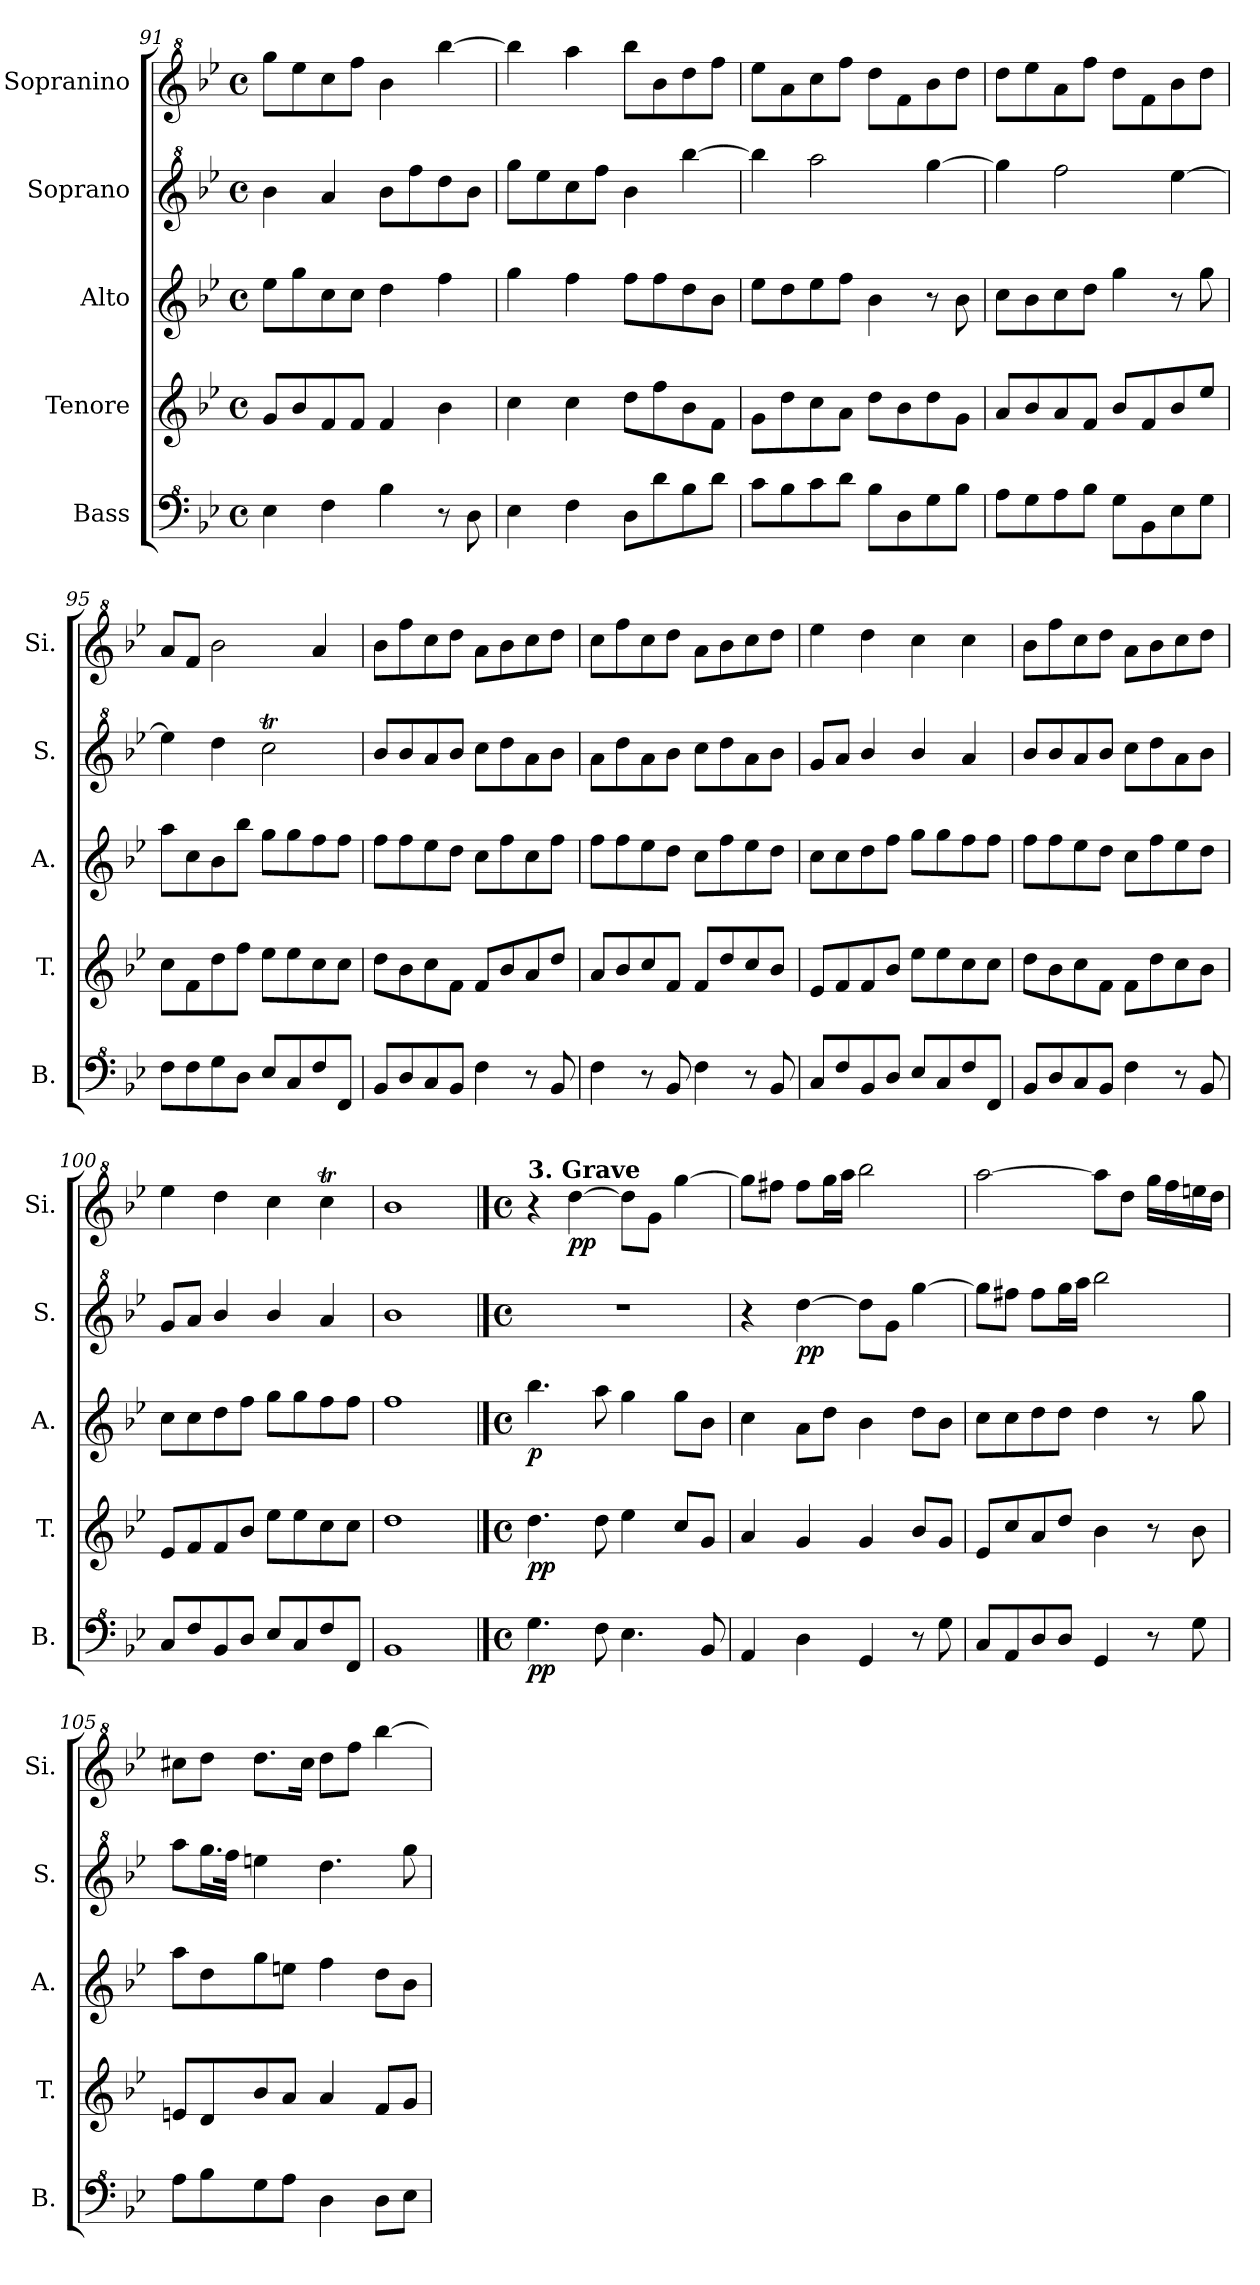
**kern	**dynam	**kern	**dynam	**kern	**dynam	**kern	**dynam	**kern	**dynam
*part5	*part5	*part4	*part4	*part3	*part3	*part2	*part2	*part1	*part1
*staff5	*staff5	*staff4	*staff4	*staff3	*staff3	*staff2	*staff2	*staff1	*staff1
*I"Bass	*	*I"Tenore	*	*I"Alto	*	*I"Soprano	*	*I"Sopranino	*
*I'B.	*	*I'T.	*	*I'A.	*	*I'S.	*	*I'Si.	*
*clefF^4	*	*clefG2	*	*clefG2	*	*clefG^2	*	*clefG^2	*
*k[b-e-]	*	*k[b-e-]	*	*k[b-e-]	*	*k[b-e-]	*	*k[b-e-]	*
*M4/4	*	*M4/4	*	*M4/4	*	*M4/4	*	*M4/4	*
*met(c)	*	*met(c)	*	*met(c)	*	*met(c)	*	*met(c)	*
=91	=91	=91	=91	=91	=91	=91	=91	=91	=91
4e-\	.	8g/L	.	8ee-\L	.	4bb-\	.	8ggg\L	.
.	.	8b-/	.	8gg\	.	.	.	8eee-\	.
4f\	.	8f/	.	8cc\	.	4aa/	.	8ccc\	.
.	.	8f/J	.	8cc\J	.	.	.	8fff\J	.
4b-\	.	4f/	.	4dd\	.	8bb-\L	.	4bb-\	.
.	.	.	.	.	.	8fff\	.	.	.
8r	.	4b-\	.	4ff\	.	8ddd\	.	[4bbb-\	.
8d\	.	.	.	.	.	8bb-\J	.	.	.
!!LO:LB:g=z
=92	=92	=92	=92	=92	=92	=92	=92	=92	=92
4e-\	.	4cc\	.	4gg\	.	8ggg\L	.	4bbb-\]	.
.	.	.	.	.	.	8eee-\	.	.	.
4f\	.	4cc\	.	4ff\	.	8ccc\	.	4aaa\	.
.	.	.	.	.	.	8fff\J	.	.	.
8d\L	.	8dd\L	.	8ff\L	.	4bb-\	.	8bbb-\L	.
8dd\	.	8ff\	.	8ff\	.	.	.	8bb-\	.
8b-\	.	8b-\	.	8dd\	.	[4bbb-\	.	8ddd\	.
8dd\J	.	8f\J	.	8b-\J	.	.	.	8fff\J	.
=93	=93	=93	=93	=93	=93	=93	=93	=93	=93
8cc\L	.	8g\L	.	8ee-\L	.	4bbb-\]	.	8eee-\L	.
8b-\	.	8dd\	.	8dd\	.	.	.	8aa\	.
8cc\	.	8cc\	.	8ee-\	.	2aaa\	.	8ccc\	.
8dd\J	.	8a\J	.	8ff\J	.	.	.	8fff\J	.
8b-\L	.	8dd\L	.	4b-\	.	.	.	8ddd\L	.
8d\	.	8b-\	.	.	.	.	.	8ff\	.
8g\	.	8dd\	.	8r	.	[4ggg\	.	8bb-\	.
8b-\J	.	8g\J	.	8b-\	.	.	.	8ddd\J	.
=94	=94	=94	=94	=94	=94	=94	=94	=94	=94
8a\L	.	8a/L	.	8cc\L	.	4ggg\]	.	8ddd\L	.
8g\	.	8b-/	.	8b-\	.	.	.	8eee-\	.
8a\	.	8a/	.	8cc\	.	2fff\	.	8aa\	.
8b-\J	.	8f/J	.	8dd\J	.	.	.	8fff\J	.
8g\L	.	8b-/L	.	4gg\	.	.	.	8ddd\L	.
8B-\	.	8f/	.	.	.	.	.	8ff\	.
8e-\	.	8b-/	.	8r	.	[4eee-\	.	8bb-\	.
8g\J	.	8ee-/J	.	8gg\	.	.	.	8ddd\J	.
=95	=95	=95	=95	=95	=95	=95	=95	=95	=95
8f\L	.	8cc\L	.	8aa\L	.	4eee-\]	.	8aa/L	.
8f\	.	8f\	.	8cc\	.	.	.	8ff/J	.
8g\	.	8dd\	.	8b-\	.	4ddd\	.	2bb-\	.
8d\J	.	8ff\J	.	8bb-\J	.	.	.	.	.
8e-/L	.	8ee-\L	.	8gg\L	.	2cccT\	.	.	.
8c/	.	8ee-\	.	8gg\	.	.	.	.	.
8f/	.	8cc\	.	8ff\	.	.	.	4aa/	.
8F/J	.	8cc\J	.	8ff\J	.	.	.	.	.
=96	=96	=96	=96	=96	=96	=96	=96	=96	=96
8B-/L	.	8dd\L	.	8ff\L	.	8bb-/L	.	8bb-\L	.
8d/	.	8b-\	.	8ff\	.	8bb-/	.	8fff\	.
8c/	.	8cc\	.	8ee-\	.	8aa/	.	8ccc\	.
8B-/J	.	8f\J	.	8dd\J	.	8bb-/J	.	8ddd\J	.
4f\	.	8f/L	.	8cc\L	.	8ccc\L	.	8aa\L	.
.	.	8b-/	.	8ff\	.	8ddd\	.	8bb-\	.
8r	.	8a/	.	8cc\	.	8aa\	.	8ccc\	.
8B-/	.	8dd/J	.	8ff\J	.	8bb-\J	.	8ddd\J	.
=97	=97	=97	=97	=97	=97	=97	=97	=97	=97
4f\	.	8a/L	.	8ff\L	.	8aa\L	.	8ccc\L	.
.	.	8b-/	.	8ff\	.	8ddd\	.	8fff\	.
8r	.	8cc/	.	8ee-\	.	8aa\	.	8ccc\	.
8B-/	.	8f/J	.	8dd\J	.	8bb-\J	.	8ddd\J	.
4f\	.	8f/L	.	8cc\L	.	8ccc\L	.	8aa\L	.
.	.	8dd/	.	8ff\	.	8ddd\	.	8bb-\	.
8r	.	8cc/	.	8ee-\	.	8aa\	.	8ccc\	.
8B-/	.	8b-/J	.	8dd\J	.	8bb-\J	.	8ddd\J	.
=98	=98	=98	=98	=98	=98	=98	=98	=98	=98
8c/L	.	8e-/L	.	8cc\L	.	8gg/L	.	4eee-\	.
8f/	.	8f/	.	8cc\	.	8aa/J	.	.	.
8B-/	.	8f/	.	8dd\	.	4bb-/	.	4ddd\	.
8d/J	.	8b-/J	.	8ff\J	.	.	.	.	.
8e-/L	.	8ee-\L	.	8gg\L	.	4bb-/	.	4ccc\	.
8c/	.	8ee-\	.	8gg\	.	.	.	.	.
8f/	.	8cc\	.	8ff\	.	4aa/	.	4ccc\	.
8F/J	.	8cc\J	.	8ff\J	.	.	.	.	.
=99	=99	=99	=99	=99	=99	=99	=99	=99	=99
8B-/L	.	8dd\L	.	8ff\L	.	8bb-/L	.	8bb-\L	.
8d/	.	8b-\	.	8ff\	.	8bb-/	.	8fff\	.
8c/	.	8cc\	.	8ee-\	.	8aa/	.	8ccc\	.
8B-/J	.	8f\J	.	8dd\J	.	8bb-/J	.	8ddd\J	.
4f\	.	8f\L	.	8cc\L	.	8ccc\L	.	8aa\L	.
.	.	8dd\	.	8ff\	.	8ddd\	.	8bb-\	.
8r	.	8cc\	.	8ee-\	.	8aa\	.	8ccc\	.
8B-/	.	8b-\J	.	8dd\J	.	8bb-\J	.	8ddd\J	.
=100	=100	=100	=100	=100	=100	=100	=100	=100	=100
8c/L	.	8e-/L	.	8cc\L	.	8gg/L	.	4eee-\	.
8f/	.	8f/	.	8cc\	.	8aa/J	.	.	.
8B-/	.	8f/	.	8dd\	.	4bb-/	.	4ddd\	.
8d/J	.	8b-/J	.	8ff\J	.	.	.	.	.
8e-/L	.	8ee-\L	.	8gg\L	.	4bb-/	.	4ccc\	.
8c/	.	8ee-\	.	8gg\	.	.	.	.	.
8f/	.	8cc\	.	8ff\	.	4aa/	.	4cccT\	.
8F/J	.	8cc\J	.	8ff\J	.	.	.	.	.
=101	=101	=101	=101	=101	=101	=101	=101	=101	=101
1B-	.	1dd	.	1ff	.	1bb-	.	1bb-	.
!!LO:PB:g=z
==102	==102	==102	==102	==102	==102	==102	==102	==102	==102
*M4/4	*	*M4/4	*	*M4/4	*	*M4/4	*	*M4/4	*
*met(c)	*	*met(c)	*	*met(c)	*	*met(c)	*	*met(c)	*
*	*	*	*	*	*	*	*	*MM60	*
!	!	!	!	!	!	!	!	!LO:TX:a:B:t=3. Grave	!
!	!LO:DY:b	!	!	!	!	!	!	!	!
!	!LO:DY:n=1:b	!	!LO:DY:b	!	!	!	!	!	!
!	!	!	!LO:DY:n=1:b	!	!LO:DY:b	!	!	!	!
4.g\	p p	4.dd\	p p	4.bb-\	p	1r	.	4r	.
!	!	!	!	!	!	!	!	!	!LO:DY:b
!	!	!	!	!	!	!	!	!	!LO:DY:n=1:b
.	.	.	.	.	.	.	.	[4ddd\	p p
8f\	.	8dd\	.	8aa\	.	.	.	.	.
4.e-\	.	4ee-\	.	4gg\	.	.	.	8ddd\L]	.
.	.	.	.	.	.	.	.	8gg\J	.
.	.	8cc/L	.	8gg\L	.	.	.	[4ggg\	.
8B-/	.	8g/J	.	8b-\J	.	.	.	.	.
=103	=103	=103	=103	=103	=103	=103	=103	=103	=103
4A/	.	4a/	.	4cc\	.	4r	.	8ggg\L]	.
.	.	.	.	.	.	.	.	8fff#X\J	.
!	!	!	!	!	!	!	!LO:DY:b	!	!
!	!	!	!	!	!	!	!LO:DY:n=1:b	!	!
4d\	.	4g/	.	8a\L	.	[4ddd\	p p	8fff#\L	.
.	.	.	.	8dd\J	.	.	.	16ggg\L	.
.	.	.	.	.	.	.	.	16aaa\JJ	.
4G/	.	4g/	.	4b-\	.	8ddd\L]	.	2bbb-\	.
.	.	.	.	.	.	8gg\J	.	.	.
8r	.	8b-/L	.	8dd\L	.	[4ggg\	.	.	.
8g\	.	8g/J	.	8b-\J	.	.	.	.	.
=104	=104	=104	=104	=104	=104	=104	=104	=104	=104
8c/L	.	8e-/L	.	8cc\L	.	8ggg\L]	.	[2aaa\	.
8A/	.	8cc/	.	8cc\	.	8fff#X\J	.	.	.
8d/	.	8a/	.	8dd\	.	8fff#\L	.	.	.
8d/J	.	8dd/J	.	8dd\J	.	16ggg\L	.	.	.
.	.	.	.	.	.	16aaa\JJ	.	.	.
4G/	.	4b-\	.	4dd\	.	2bbb-\	.	8aaa\L]	.
.	.	.	.	.	.	.	.	8ddd\J	.
8r	.	8r	.	8r	.	.	.	16ggg\LL	.
.	.	.	.	.	.	.	.	16fff\	.
8g\	.	8b-\	.	8gg\	.	.	.	16eeen\	.
.	.	.	.	.	.	.	.	16ddd\JJ	.
=105	=105	=105	=105	=105	=105	=105	=105	=105	=105
8a\L	.	8en/L	.	8aa\L	.	8aaa\L	.	8ccc#X\L	.
8b-\	.	8d/	.	8dd\	.	16.ggg\L	.	8ddd\J	.
.	.	.	.	.	.	32fff\JJk	.	.	.
8g\	.	8b-/	.	8gg\	.	4eeen\	.	8.ddd\L	.
8a\J	.	8a/J	.	8een\J	.	.	.	.	.
.	.	.	.	.	.	.	.	16ccc#\Jk	.
4d\	.	4a/	.	4ff\	.	4.ddd\	.	8ddd\L	.
.	.	.	.	.	.	.	.	8fff\J	.
8d\L	.	8f/L	.	8dd\L	.	.	.	[4bbb-\	.
8e-\J	.	8g/J	.	8b-\J	.	8ggg\	.	.	.
=	=	=	=	=	=	=	=	=	=
*-	*-	*-	*-	*-	*-	*-	*-	*-	*-
